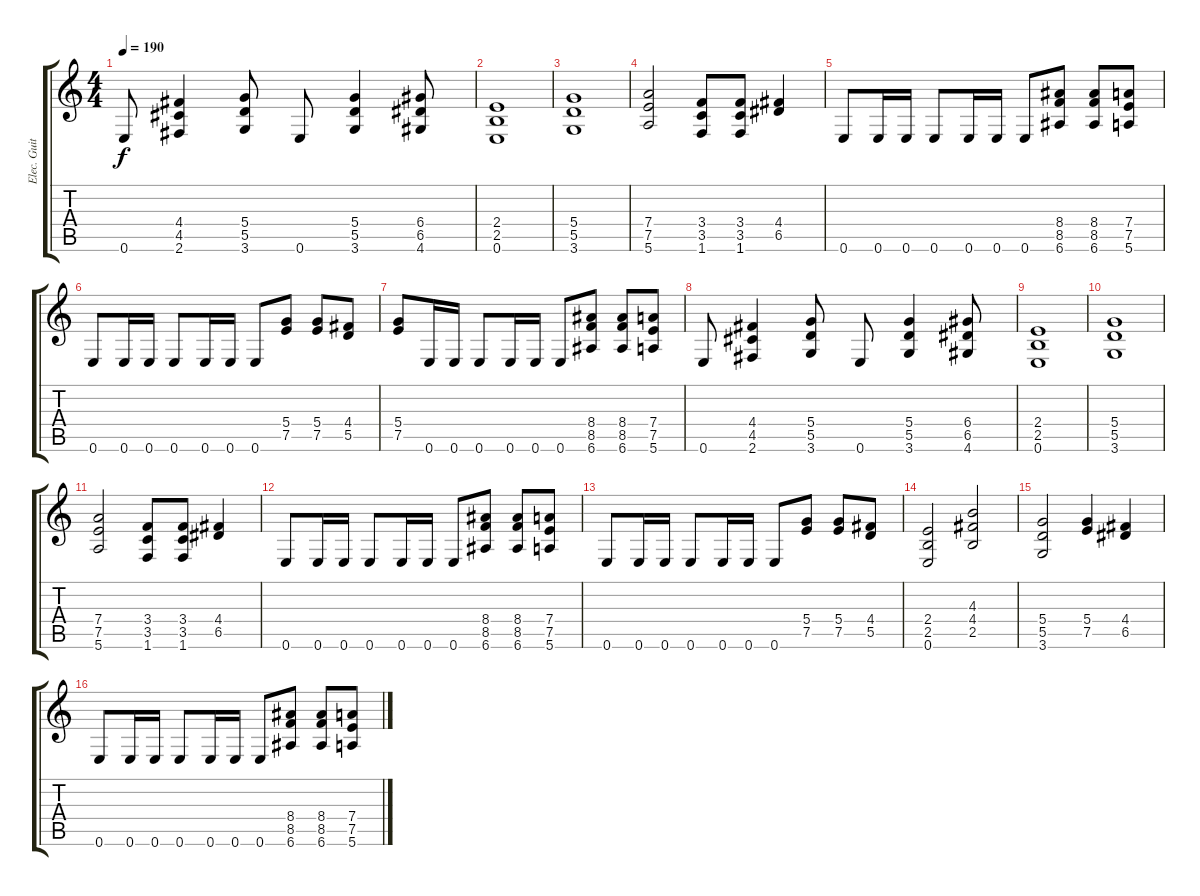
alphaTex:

\track ("Elec. Guitar 1" "Elec. Guit") {instrument distortionguitar}
\staff {score tabs}
\tuning (E4 B3 G3 D3 A2 E2) {hide}
\ts (4 4)
\tempo 190
\clef g2
\ks c
0.6.8{dy f} (4.4 4.5 2.6).4 (5.4 5.5 3.6).8 0.6.8 (5.4 5.5 3.6).4 (6.4 6.5 4.6).8 |
(2.4 2.5 0.6).1 |
(5.4 5.5 3.6).1 |
(7.4 7.5 5.6).2 (3.4 3.5 1.6).8{instrument electricguitarmuted} (3.4 3.5 1.6).8 (4.4 6.5).4{instrument distortionguitar} |
0.6.8 0.6.16 0.6.16 0.6.8 0.6.16 0.6.16 0.6.8 (8.4 8.5 6.6).8 (8.4 8.5 6.6).8 (7.4 7.5 5.6).8 |
0.6.8 0.6.16 0.6.16 0.6.8 0.6.16 0.6.16 0.6.8 (5.4 7.5).8 (5.4 7.5).8 (4.4 5.5).8 |
(5.4 7.5).8 0.6.16 0.6.16 0.6.8 0.6.16 0.6.16 0.6.8 (8.4 8.5 6.6).8 (8.4 8.5 6.6).8 (7.4 7.5 5.6).8 |
0.6.8 (4.4 4.5 2.6).4 (5.4 5.5 3.6).8 0.6.8 (5.4 5.5 3.6).4 (6.4 6.5 4.6).8 |
(2.4 2.5 0.6).1 |
(5.4 5.5 3.6).1 |
(7.4 7.5 5.6).2 (3.4 3.5 1.6).8{instrument electricguitarmuted} (3.4 3.5 1.6).8 (4.4 6.5).4{instrument distortionguitar} |
0.6.8 0.6.16 0.6.16 0.6.8 0.6.16 0.6.16 0.6.8 (8.4 8.5 6.6).8 (8.4 8.5 6.6).8 (7.4 7.5 5.6).8 |
0.6.8 0.6.16 0.6.16 0.6.8 0.6.16 0.6.16 0.6.8 (5.4 7.5).8 (5.4 7.5).8 (4.4 5.5).8 |
(2.4 2.5 0.6).2 (4.3 4.4 2.5).2 |
(5.4 5.5 3.6).2 (5.4 7.5).4 (4.4 6.5).4 |
0.6.8 0.6.16 0.6.16 0.6.8 0.6.16 0.6.16 0.6.8 (8.4 8.5 6.6).8 (8.4 8.5 6.6).8 (7.4 7.5 5.6).8
